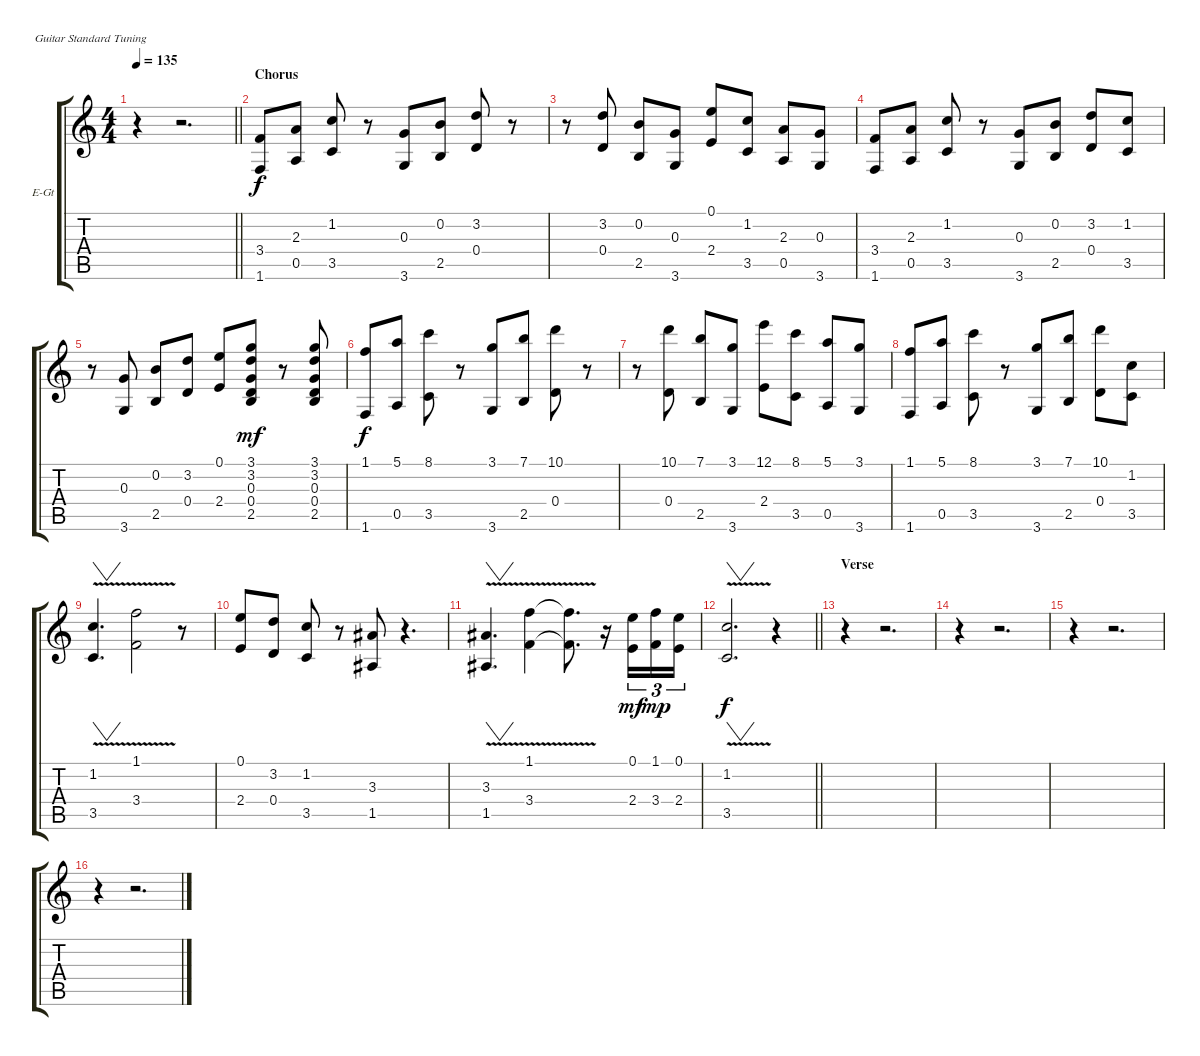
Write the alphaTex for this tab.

\bracketExtendMode groupsimilarinstruments
\firstSystemTrackNameOrientation horizontal
\otherSystemsTrackNameOrientation horizontal
\track ("Guitar I" "E-Gt") {instrument distortionguitar}
\staff {score tabs}
\tuning (E4 B3 G3 D3 A2 E2)
\ts (4 4)
\tempo 135
\clef g2
\barLineRight lightlight
\ks c
r.4{dy f} r.2{d} |
\section ("" "Chorus")
(3.4 1.6).8 (2.3 0.5).8 (1.2 3.5).8 r.8 (0.3 3.6).8 (0.2 2.5).8 (3.2 0.4).8 r.8 |
r.8 (3.2 0.4).8 (0.2 2.5).8 (0.3 3.6).8 (0.1 2.4).8 (1.2 3.5).8 (2.3 0.5).8 (0.3 3.6).8 |
(3.4 1.6).8 (2.3 0.5).8 (1.2 3.5).8 r.8 (0.3 3.6).8 (0.2 2.5).8 (3.2 0.4).8 (1.2 3.5).8 |
r.8 (0.3 3.6).8 (0.2 2.5).8 (3.2 0.4).8 (0.1 2.4).8 (3.1 3.2 0.3 0.4 2.5).8{dy mf} r.8 (3.1 3.2 0.3 0.4 2.5).8 |
(1.1 1.6).8{dy f} (5.1 0.5).8 (8.1 3.5).8 r.8 (3.1 3.6).8 (7.1 2.5).8 (10.1 0.4).8 r.8 |
r.8 (10.1 0.4).8 (7.1 2.5).8 (3.1 3.6).8 (12.1 2.4).8 (8.1 3.5).8 (5.1 0.5).8 (3.1 3.6).8 |
(1.1 1.6).8 (5.1 0.5).8 (8.1 3.5).8 r.8 (3.1 3.6).8 (7.1 2.5).8 (10.1 0.4).8 (1.2 3.5).8 |
(1.2 3.5{v}).4{vw d} (1.1 3.4{v}).2 r.8 |
(0.1 2.4).8 (3.2 0.4).8 (1.2 3.5).8 r.8 (3.3 1.5).8 r.4{d} |
(3.3{v} 1.5{v}).4{vw d} (1.1{v} 3.4{v}).4 (1.1{v t} 3.4{v t}).8{d} r.16 (0.1 2.4).16{tu (3 2) dy mf} (1.1 3.4).16{tu (3 2) dy mp} (0.1 2.4).16{tu (3 2)} |
\barLineRight lightlight
(1.2{v} 3.5{v}).2{vw d dy f} r.4 |
\section ("" "Verse")
r.4 r.2{d} |
r.4 r.2{d} |
r.4 r.2{d} |
r.4 r.2{d}
